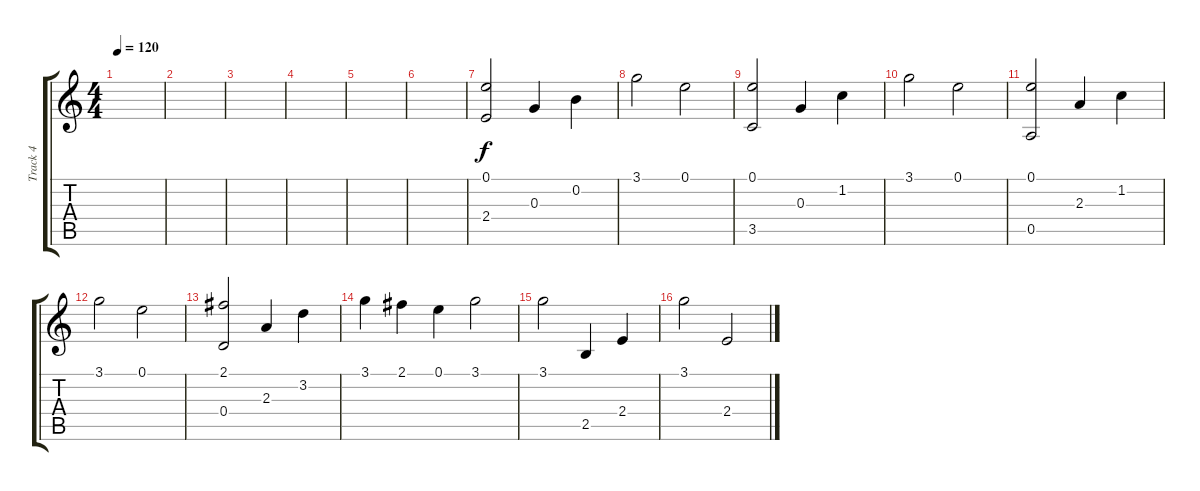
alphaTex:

\track ("Track 4" "Track 4") {instrument electricguitarclean}
\staff {score tabs}
\tuning (E4 B3 G3 D3 A2 E2) {hide}
\ts (4 4)
\tempo 120
\clef g2
\ks c
|
|
|
|
|
|
(0.1 2.4).2 0.3.4 0.2.4 |
3.1.2 0.1.2 |
(0.1 3.5).2 0.3.4 1.2.4 |
3.1.2 0.1.2 |
(0.1 0.5).2 2.3.4 1.2.4 |
3.1.2 0.1.2 |
(2.1 0.4).2 2.3.4 3.2.4 |
3.1.4 2.1.4 0.1.4 3.1.2 |
3.1.2 2.5.4 2.4.4 |
3.1.2 2.4.2
